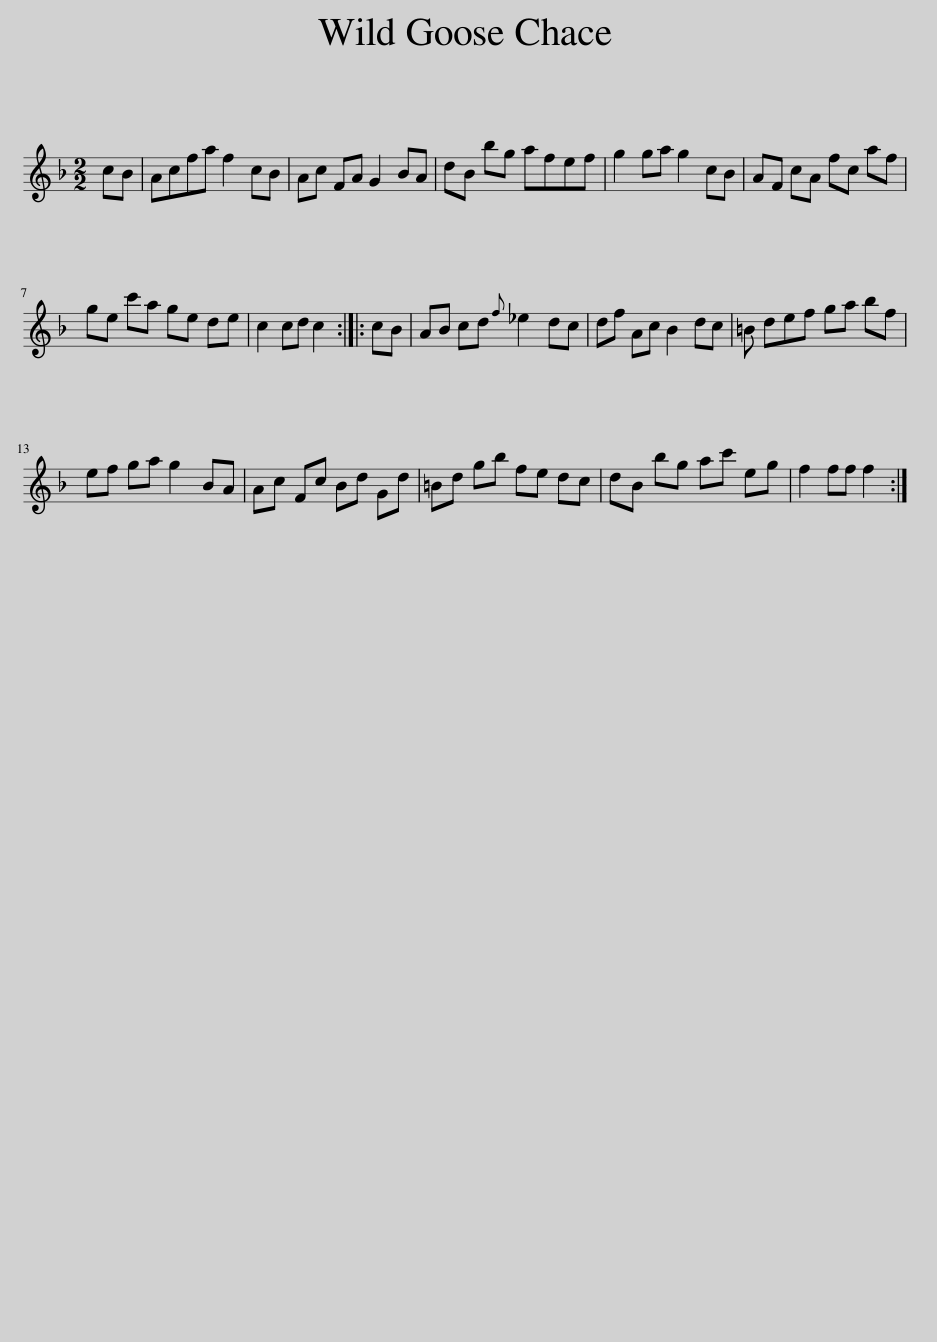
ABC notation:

X:1
L:1/8
M:2/2
I:linebreak $
K:F
V:1 treble
V:1
 cB | Acfa f2 cB | Ac FA G2 BA | dB bg afef | g2 ga g2 cB | %5
 AF cA fc af |$ ge c'a ge de | c2 cd c2 :: cB | AB cd{f} _e2 dc | %10
 df Ac B2 dc | =B def ga bf |$ ef ga g2 BA | Ac Fc Bd Gd | =Bd gb fe dc | %15
 dB bg ac' eg | f2 ff f2 :| %17
